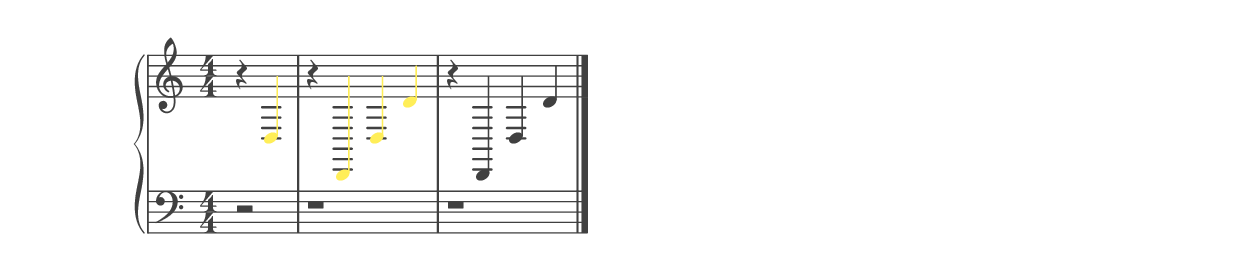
%% ----------------------------------------------------------------------------
%% Generated on: 2018 December 27
%% Note Name: D3
%% Octave: 3
%% Clef: treble
%% Filename: 041-30-3-treble-D3
%% ----------------------------------------------------------------------------

\version "2.19.82"

\include "../piano_note_colors.ly"

\header {
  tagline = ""
}

upper = {
  \clef treble
  \numericTimeSignature
  \override NoteHead.color = #colorized-note
  \override Stem.color = #colorized-note
  \override Accidental.color = #colorized-note
  % treble note in color
  r4 d4
  % treble octave in color
  r4 d,4 d4 d'4
  \override NoteHead.color = #default-black
  \override Stem.color = #default-black
  \override Accidental.color = #default-black
  % treble octave repeat in black
  r4 d,4 d4 d'4
  \bar "|."
}

lower = {
  \clef bass
  \numericTimeSignature
  \override NoteHead.color = #colorized-note
  \override Stem.color = #colorized-note
  \override Accidental.color = #colorized-note
  % bass note in color
  r2
  % bass octave in color
  r1
  \override NoteHead.color = #default-black
  \override Stem.color = #default-black
  \override Accidental.color = #default-black
  % bass octave repeat in black
  r1
}

\score {
  \new PianoStaff <<
    \context Score
    \applyContext #(override-color-for-all-grobs default-black)
    \time 4/4
    \partial 2
    \new Staff = upper { \upper }
    \new Staff = lower { \lower }
  >>
  \layout { }
  \midi { }
}